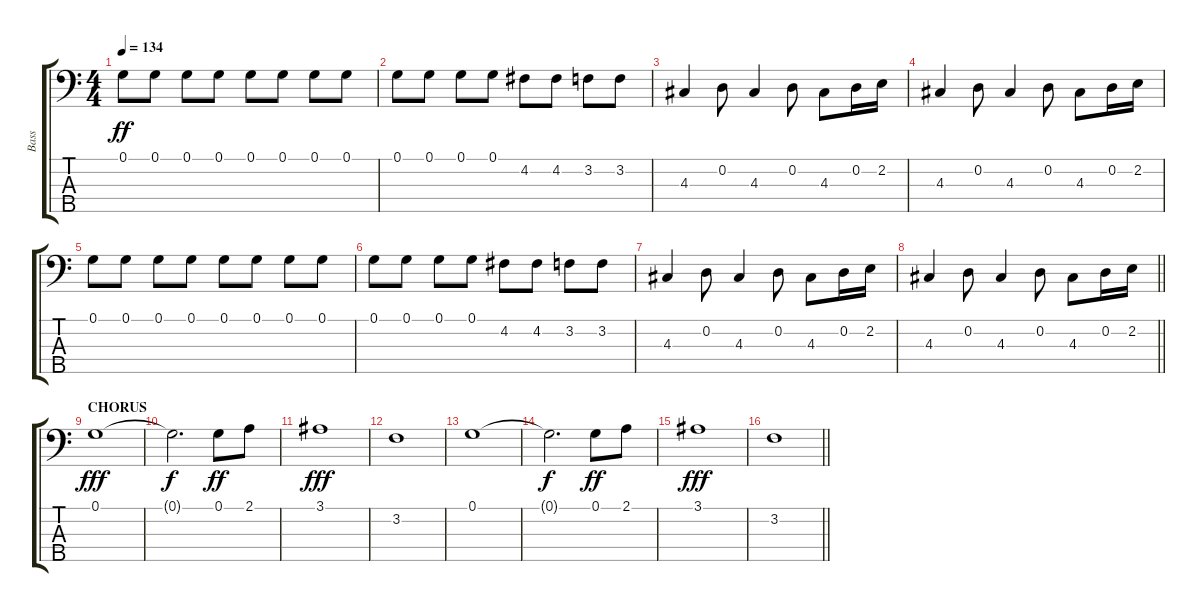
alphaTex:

\track ("Bass" "Bass") {instrument electricbasspick}
\staff {score tabs}
\tuning (G2 D2 A1 E1 A0) {hide}
\ts (4 4)
\tempo 134
\clef f4
\ks c
0.1.8{dy ff} 0.1.8 0.1.8 0.1.8 0.1.8 0.1.8 0.1.8 0.1.8 |
0.1.8 0.1.8 0.1.8 0.1.8 4.2.8 4.2.8 3.2.8 3.2.8 |
4.3.4 0.2.8 4.3.4 0.2.8 4.3.8 0.2.16 2.2.16 |
4.3.4 0.2.8 4.3.4 0.2.8 4.3.8 0.2.16 2.2.16 |
0.1.8 0.1.8 0.1.8 0.1.8 0.1.8 0.1.8 0.1.8 0.1.8 |
0.1.8 0.1.8 0.1.8 0.1.8 4.2.8 4.2.8 3.2.8 3.2.8 |
4.3.4 0.2.8 4.3.4 0.2.8 4.3.8 0.2.16 2.2.16 |
\barLineRight lightlight
4.3.4 0.2.8 4.3.4 0.2.8 4.3.8 0.2.16 2.2.16 |
\section ("" "CHORUS")
0.1.1{dy fff} |
0.1{t}.2{d dy f} 0.1.8{dy ff} 2.1.8 |
3.1.1{dy fff} |
3.2.1 |
0.1.1 |
0.1{t}.2{d dy f} 0.1.8{dy ff} 2.1.8 |
3.1.1{dy fff} |
\barLineRight lightlight
3.2.1
